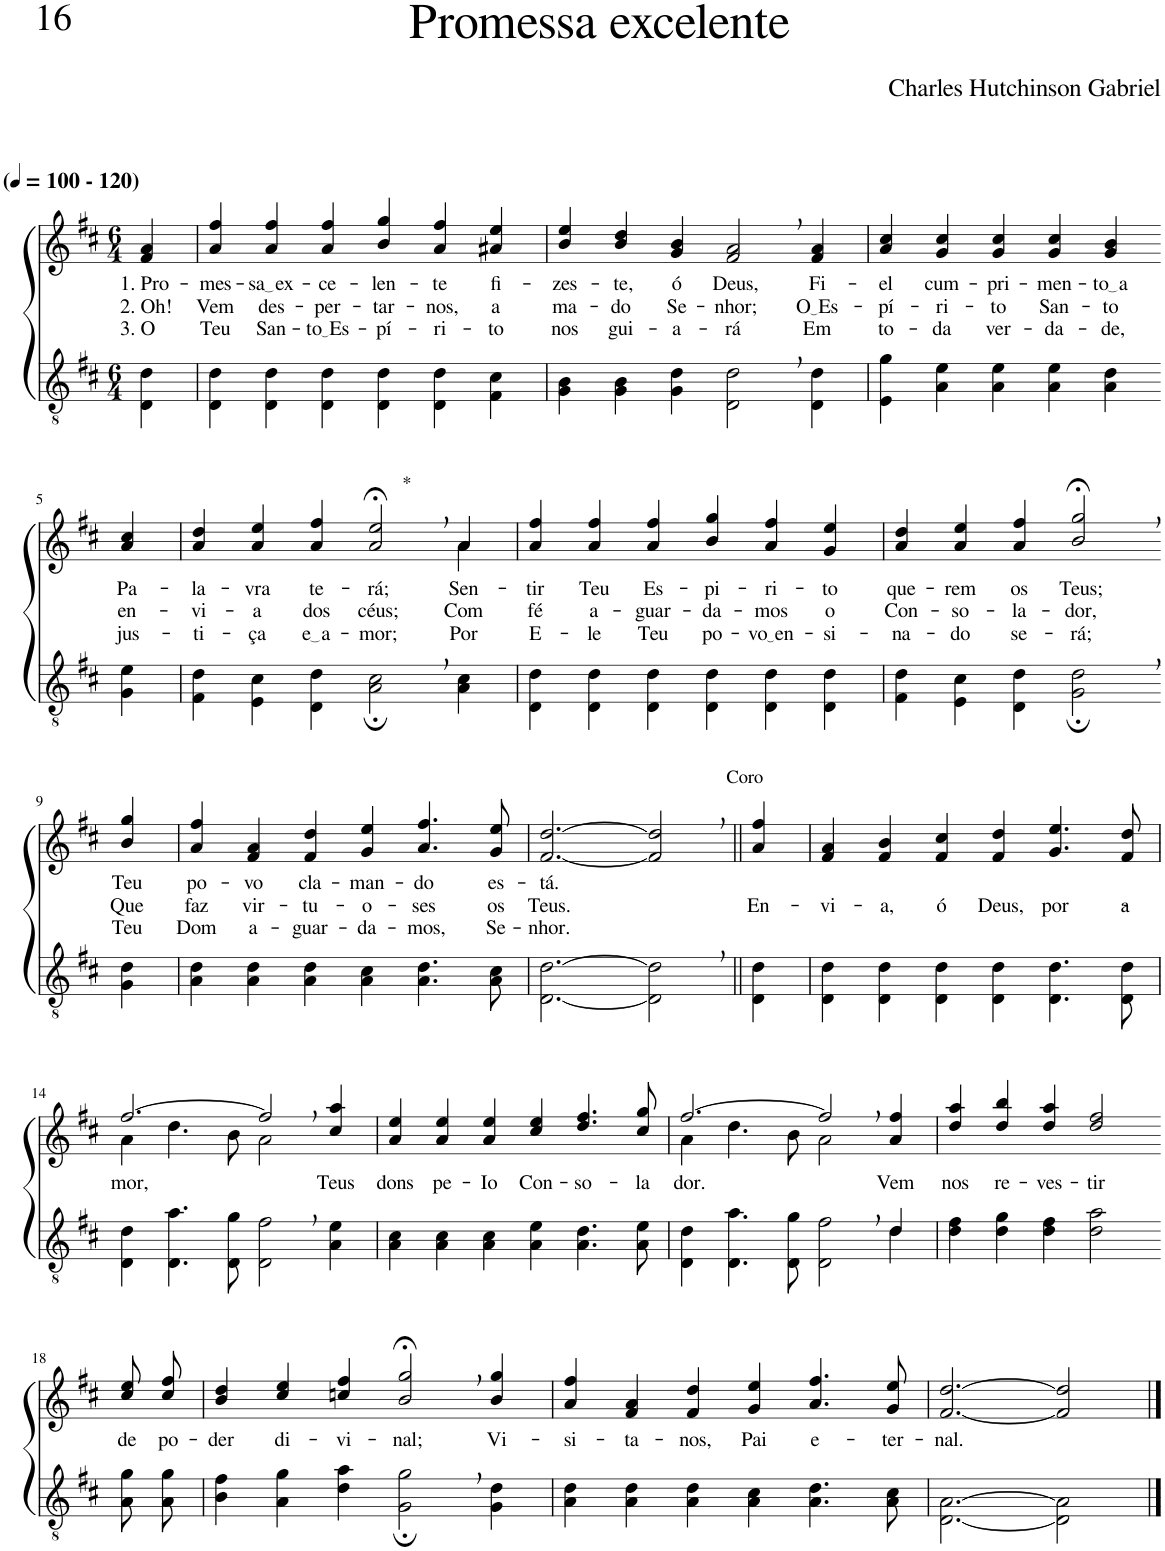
**kern	**kern	**text	**text	**text
*part2	*part1	*part1	*part1	*part1
*staff2	*staff1	*staff1	*staff1	*staff1
*I"Parte III e IV	*I"Parte I e II	*	*	*
*clefGv2	*clefG2	*	*	*
*Trd4c7	*Trd4c7	*	*	*
*k[f#c#]	*k[f#c#]	*	*	*
*M6/4	*M6/4	*	*	*
*MM100	*MM100	*	*	*
=1	=1	=1	=1	=1
!	!LO:TX:a:B:t=(	!	!	!
!	!LO:TX:a:B:t=- 120)	!	!	!
!	!	!LO:LY:b	!LO:LY:b	!LO:LY:b
4D\ 4d\	4f#/ 4a/	1. Pro-	2. Oh!	3. O
=2	=2	=2	=2	=2
!	!	!LO:LY:b	!LO:LY:b	!LO:LY:b
4D\ 4d\	4a/ 4ff#/	-mes-	Vem	Teu
!	!	!LO:LY:b	!LO:LY:b	!LO:LY:b
4D\ 4d\	4a/ 4ff#/	sa ex	des-	San-
!	!	!LO:LY:b	!LO:LY:b	!LO:LY:b
4D\ 4d\	4a/ 4ff#/	-ce-	-per-	to Es
!	!	!LO:LY:b	!LO:LY:b	!LO:LY:b
4D\ 4d\	4b/ 4gg/	-len-	-tar-	-pí-
!	!	!LO:LY:b	!LO:LY:b	!LO:LY:b
4D\ 4d\	4a/ 4ff#/	-te	-nos,	-ri-
!	!	!LO:LY:b	!LO:LY:b	!LO:LY:b
4F#\ 4c#\	4a#X/ 4ee/	fi-	a	-to
=3	=3	=3	=3	=3
!	!	!LO:LY:b	!LO:LY:b	!LO:LY:b
4G\ 4B\	4b/ 4ee/	-zes-	ma-	nos
!	!	!LO:LY:b	!LO:LY:b	!LO:LY:b
4G\ 4B\	4b/ 4dd/	-te,	-do	gui-
!	!	!LO:LY:b	!LO:LY:b	!LO:LY:b
4G\ 4d\	4g/ 4b/	ó	Se-	-a-
!	!	!LO:LY:b	!LO:LY:b	!LO:LY:b
2D\, 2d\,	2f#/, 2a/,	Deus,	-nhor;	-rá
!	!	!LO:LY:b	!LO:LY:b	!LO:LY:b
4D\ 4d\	4f#/ 4a/	Fi-	O Es	Em
=4	=4	=4	=4	=4
!	!	!LO:LY:b	!LO:LY:b	!LO:LY:b
4E\ 4g\	4a/ 4cc#/	-el	-pí-	to-
!	!	!LO:LY:b	!LO:LY:b	!LO:LY:b
4A\ 4e\	4g/ 4cc#/	cum-	-ri-	-da
!	!	!LO:LY:b	!LO:LY:b	!LO:LY:b
4A\ 4e\	4g/ 4cc#/	-pri-	-to	ver-
!	!	!LO:LY:b	!LO:LY:b	!LO:LY:b
4A\ 4e\	4g/ 4cc#/	-men-	San-	-da-
!	!	!LO:LY:b	!LO:LY:b	!LO:LY:b
4A\ 4d\	4g/ 4b/	to a	-to	-de,
!!LO:LB:g=z
=5-	=5-	=5-	=5-	=5-
!	!	!LO:LY:b	!LO:LY:b	!LO:LY:b
4G\ 4e\	4a/ 4cc#/	Pa-	en-	jus-
=6	=6	=6	=6	=6
!	!	!LO:LY:b	!LO:LY:b	!LO:LY:b
*	*^	*	*	*
4F#\ 4d\	4a/ 4dd/	4ryy	-la-	-vi-	-ti-
!	!	!	!LO:LY:b	!LO:LY:b	!LO:LY:b
*	*v	*v	*	*	*
4E\ 4c#\	4a/ 4ee/	-vra	-a	-ça
!	!	!LO:LY:b	!LO:LY:b	!LO:LY:b
4D\ 4d\	4a/ 4ff#/	te-	dos	e a
!	!	!LO:LY:b	!LO:LY:b	!LO:LY:b
2A\;, 2c#\;,	2a/;<, 2ee/;<,	-rá;-	céus;-	-mor;-
*	*^	*	*	*
!	!LO:TX:a:t=*	!	!	!	!
!	!	!	!LO:LY:b	!LO:LY:b	!LO:LY:b
4A\ 4c#\	4a/	4a\	-Sen-	-Com	-Por
=7	=7	=7	=7	=7	=7
!	!	!	!LO:LY:b	!LO:LY:b	!LO:LY:b
*	*v	*v	*	*	*
4D\ 4d\	4a/ 4ff#/	-tir	fé	E-
!	!	!LO:LY:b	!LO:LY:b	!LO:LY:b
4D\ 4d\	4a/ 4ff#/	Teu	a-	-le
!	!	!LO:LY:b	!LO:LY:b	!LO:LY:b
4D\ 4d\	4a/ 4ff#/	Es-	-guar-	Teu
!	!	!LO:LY:b	!LO:LY:b	!LO:LY:b
4D\ 4d\	4b/ 4gg/	-pi-	-da-	po-
!	!	!LO:LY:b	!LO:LY:b	!LO:LY:b
4D\ 4d\	4a/ 4ff#/	-ri-	-mos	vo en
!	!	!LO:LY:b	!LO:LY:b	!LO:LY:b
4D\ 4d\	4g/ 4ee/	-to	o	-si-
=8	=8	=8	=8	=8
!	!	!LO:LY:b	!LO:LY:b	!LO:LY:b
4F#\ 4d\	4a/ 4dd/	que-	Con-	-na-
!	!	!LO:LY:b	!LO:LY:b	!LO:LY:b
4E\ 4c#\	4a/ 4ee/	-rem	-so-	-do
!	!	!LO:LY:b	!LO:LY:b	!LO:LY:b
4D\ 4d\	4a/ 4ff#/	os	-la-	se-
!	!	!LO:LY:b	!LO:LY:b	!LO:LY:b
2G\;, 2d\;,	2b/;<, 2gg/;<,	Teus;	-dor,	-rá;
!!LO:LB:g=z
=9-	=9-	=9-	=9-	=9-
!	!	!LO:LY:b	!LO:LY:b	!LO:LY:b
4G\ 4d\	4b/ 4gg/	Teu	Que	Teu
=10	=10	=10	=10	=10
!	!	!LO:LY:b	!LO:LY:b	!LO:LY:b
4A\ 4d\	4a/ 4ff#/	po-	faz	Dom
!	!	!LO:LY:b	!LO:LY:b	!LO:LY:b
4A\ 4d\	4f#/ 4a/	-vo	vir-	a-
!	!	!LO:LY:b	!LO:LY:b	!LO:LY:b
4A\ 4d\	4f#/ 4dd/	cla-	-tu-	-guar-
!	!	!LO:LY:b	!LO:LY:b	!LO:LY:b
4A\ 4c#\	4g/ 4ee/	-man-	-o-	-da-
!	!	!LO:LY:b	!LO:LY:b	!LO:LY:b
4.A\ 4.d\	4.a/ 4.ff#/	-do	-ses	-mos,
!	!	!LO:LY:b	!LO:LY:b	!LO:LY:b
8A\ 8c#\	8g/ 8ee/	es-	os	Se-
=11	=11	=11	=11	=11
!	!	!LO:LY:b	!LO:LY:b	!LO:LY:b
[2.D\ [2.d\	[2.f#/ [2.dd/	-tá.	Teus.	-nhor.
!	!LO:TX:a:t=Coro	!	!	!
2D\], 2d\],	2f#/], 2dd/],	.	.	.
=12||	=12||	=12||	=12||	=12||
!	!	!	!LO:LY:b	!
4D\ 4d\	4a/ 4ff#/	.	En-	.
=13	=13	=13	=13	=13
!	!	!	!LO:LY:b	!
4D\ 4d\	4f#/ 4a/	.	-vi-	.
!	!	!	!LO:LY:b	!
4D\ 4d\	4f#/ 4b/	.	-a,	.
!	!	!	!LO:LY:b	!
4D\ 4d\	4f#/ 4cc#/	.	ó	.
!	!	!	!LO:LY:b	!
4D\ 4d\	4f#/ 4dd/	.	Deus,	.
!	!	!	!LO:LY:b	!
4.D\ 4.d\	4.g/ 4.ee/	.	por	.
!	!	!	!LO:LY:b	!
8D\ 8d\	8f#/ 8dd/	.	a-	.
!!LO:LB:g=z
=14	=14	=14	=14	=14
*	*^	*	*	*
!	!	!	!LO:LY:b	!	!
4D\ 4d\	[2.ff#/	4a\	mor,	.	.
4.D\ 4.a\	.	4.dd\	.	.	.
8D\ 8g\	.	8b\	.	.	.
2D\, 2f#\,	2ff#,/]	2a\	.	.	.
!	!	!	!LO:LY:b	!	!
4A\ 4e\	4cc#/ 4aa/	4ryy	Teus	.	.
=15	=15	=15	=15	=15	=15
!	!	!	!LO:LY:b	!	!
*	*v	*v	*	*	*
4A\ 4c#\	4a/ 4ee/	dons	.	.
!	!	!LO:LY:b	!	!
4A\ 4c#\	4a/ 4ee/	pe-	.	.
!	!	!LO:LY:b	!	!
4A\ 4c#\	4a/ 4ee/	-Io	.	.
!	!	!LO:LY:b	!	!
4A\ 4e\	4cc#/ 4ee/	Con-	.	.
!	!	!LO:LY:b	!	!
4.A\ 4.d\	4.dd/ 4.ff#/	-so-	.	.
!	!	!LO:LY:b	!	!
8A\ 8e\	8cc#/ 8gg/	-la-	.	.
=16	=16	=16	=16	=16
*^	*^	*	*	*
!	!	!	!	!LO:LY:b	!	!
1ryy	4D\ 4d\	[2.ff#/	4a\	-dor.	.	.
.	4.D\ 4.a\	.	4.dd\	.	.	.
.	8D\ 8g\	.	8b\	.	.	.
.	2D\ 2f#\	2ff#,/]	2a\	.	.	.
4ryy	.	.	.	.	.	.
!	!	!	!	!LO:LY:b	!	!
4d/	4d\	4a/ 4ff#/	4ryy	Vem	.	.
=17	=17	=17	=17	=17	=17	=17
!	!	!	!	!LO:LY:b	!	!
*v	*v	*	*	*	*	*
*	*v	*v	*	*	*
4d\ 4f#\	4dd/ 4aa/	nos	.	.
!	!	!LO:LY:b	!	!
4d\ 4g\	4dd/ 4bb/	re-	.	.
!	!	!LO:LY:b	!	!
4d\ 4f#\	4dd/ 4aa/	-ves-	.	.
!	!	!LO:LY:b	!	!
2d\ 2a\	2dd/ 2ff#/	-tir	.	.
!!LO:LB:g=z
=18-	=18-	=18-	=18-	=18-
!	!	!LO:LY:b	!	!
8A\ 8g\L	8cc#\ 8ee\L	de	.	.
!	!	!LO:LY:b	!	!
8A\ 8g\J	8cc#\ 8ff#\J	po-	.	.
=19	=19	=19	=19	=19
!	!	!LO:LY:b	!	!
4B\ 4f#\	4b/ 4dd/	-der	.	.
!	!	!LO:LY:b	!	!
4A\ 4g\	4cc#/ 4ee/	di-	.	.
!	!	!LO:LY:b	!	!
4d\ 4a\	4ccn/ 4ff#/	-vi-	.	.
!	!	!LO:LY:b	!	!
2G\;, 2g\;,	2b/;<, 2gg/;<,	-nal;	.	.
!	!	!LO:LY:b	!	!
4G\ 4d\	4b/ 4gg/	Vi-	.	.
=20	=20	=20	=20	=20
!	!	!LO:LY:b	!	!
4A\ 4d\	4a/ 4ff#/	-si-	.	.
!	!	!LO:LY:b	!	!
4A\ 4d\	4f#/ 4a/	-ta-	.	.
!	!	!LO:LY:b	!	!
4A\ 4d\	4f#/ 4dd/	-nos,	.	.
!	!	!LO:LY:b	!	!
4A\ 4c#\	4g/ 4ee/	Pai	.	.
!	!	!LO:LY:b	!	!
4.A\ 4.d\	4.a/ 4.ff#/	e-	.	.
!	!	!LO:LY:b	!	!
8A\ 8c#\	8g/ 8ee/	-ter-	.	.
=21	=21	=21	=21	=21
!	!	!LO:LY:b	!	!
[2.D\ [2.A\	[2.f#/ [2.dd/	-nal.	.	.
2D\] 2A\]	2f#/] 2dd/]	.	.	.
==	==	==	==	==
*-	*-	*-	*-	*-
